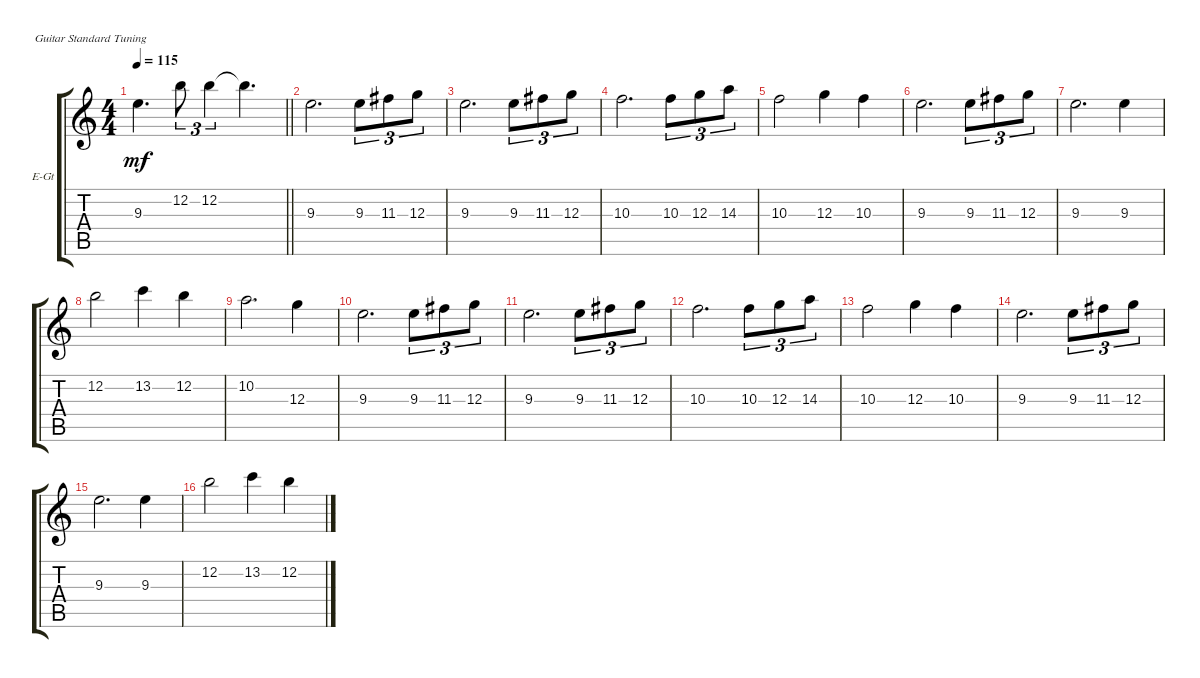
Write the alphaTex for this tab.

\defaultSystemsLayout 4
\bracketExtendMode groupsimilarinstruments
\firstSystemTrackNameOrientation horizontal
\otherSystemsTrackNameOrientation horizontal
\track ("Guitar 3" "E-Gt") {instrument distortionguitar}
\staff {score tabs}
\tuning (E4 B3 G3 D3 A2 E2)
\ts (4 4)
\tempo 115
\clef g2
\barLineRight lightlight
\ks aminor
9.3.4{d dy mf} 12.2.8{tu (3 2)} 12.2.4{tu (3 2)} 12.2{t}.4{d} |
9.3.2{d} 9.3.8{tu (3 2)} 11.3.8{tu (3 2)} 12.3.8{tu (3 2)} |
9.3.2{d} 9.3.8{tu (3 2)} 11.3.8{tu (3 2)} 12.3.8{tu (3 2)} |
10.3.2{d} 10.3.8{tu (3 2)} 12.3.8{tu (3 2)} 14.3.8{tu (3 2)} |
10.3.2 12.3.4 10.3.4 |
9.3.2{d} 9.3.8{tu (3 2)} 11.3.8{tu (3 2)} 12.3.8{tu (3 2)} |
9.3.2{d} 9.3.4 |
12.2.2 13.2.4 12.2.4 |
10.2.2{d} 12.3.4 |
9.3.2{d} 9.3.8{tu (3 2)} 11.3.8{tu (3 2)} 12.3.8{tu (3 2)} |
9.3.2{d} 9.3.8{tu (3 2)} 11.3.8{tu (3 2)} 12.3.8{tu (3 2)} |
10.3.2{d} 10.3.8{tu (3 2)} 12.3.8{tu (3 2)} 14.3.8{tu (3 2)} |
10.3.2 12.3.4 10.3.4 |
9.3.2{d} 9.3.8{tu (3 2)} 11.3.8{tu (3 2)} 12.3.8{tu (3 2)} |
9.3.2{d} 9.3.4 |
12.2.2 13.2.4 12.2.4
